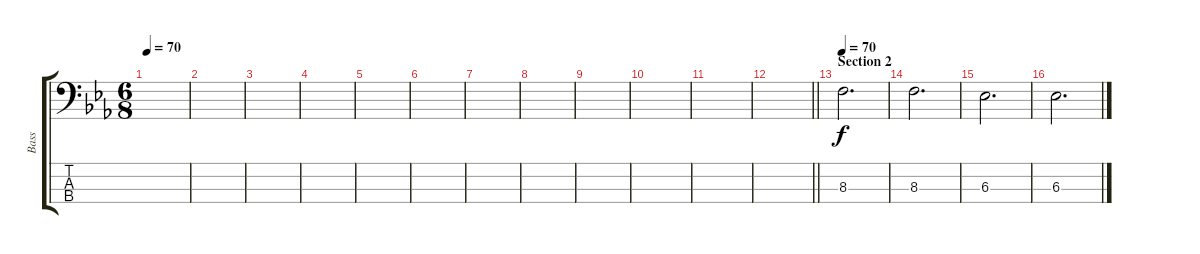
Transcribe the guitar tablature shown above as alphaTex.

\track ("Bass" "Bass") {instrument electricbassfinger}
\staff {score tabs}
\tuning (G2 D2 A1 E1) {hide}
\ts (6 8)
\tempo 70
\clef f4
\ks cminor
|
|
|
|
|
|
|
|
|
|
|
\barLineRight lightlight
|
\section ("" "Section 2")
\tempo 70
8.3.2{d} |
8.3.2{d} |
6.3.2{d} |
6.3.2{d}
